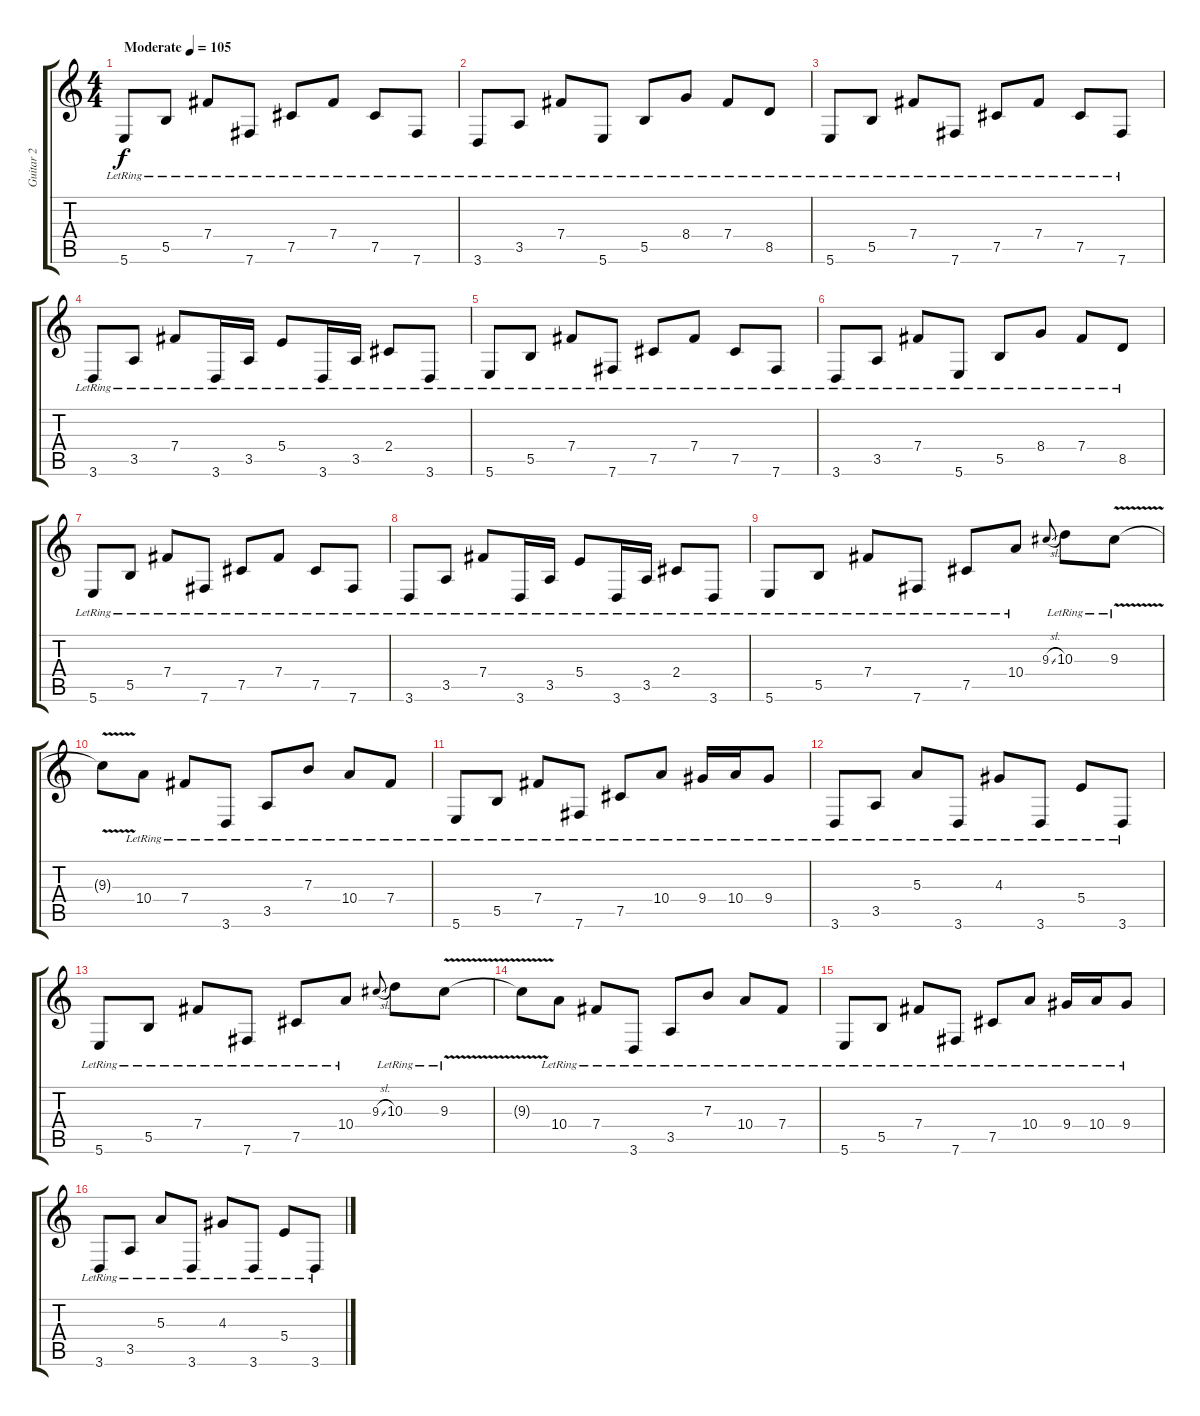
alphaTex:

\track ("Guitar 2" "Guitar 2") {instrument electricguitarclean}
\staff {score tabs}
\tuning (Db4 Ab3 E3 B2 Gb2 B1) {hide}
\ts (4 4)
\tempo (105 "Moderate")
\clef g2
\ks c
5.6{lr}.8{dy f instrument electricguitarclean} 5.5{lr}.8 7.4{lr}.8 7.6{lr}.8 7.5{lr}.8 7.4{lr}.8 7.5{lr}.8 7.6{lr}.8 |
3.6{lr}.8 3.5{lr}.8 7.4{lr}.8 5.6{lr}.8 5.5{lr}.8 8.4{lr}.8 7.4{lr}.8 8.5{lr}.8 |
5.6{lr}.8 5.5{lr}.8 7.4{lr}.8 7.6{lr}.8 7.5{lr}.8 7.4{lr}.8 7.5{lr}.8 7.6{lr}.8 |
3.6{lr}.8 3.5{lr}.8 7.4{lr}.8 3.6{lr}.16 3.5{lr}.16 5.4{lr}.8 3.6{lr}.16 3.5{lr}.16 2.4{lr}.8 3.6{lr}.8 |
5.6{lr}.8 5.5{lr}.8 7.4{lr}.8 7.6{lr}.8 7.5{lr}.8 7.4{lr}.8 7.5{lr}.8 7.6{lr}.8 |
3.6{lr}.8 3.5{lr}.8 7.4{lr}.8 5.6{lr}.8 5.5{lr}.8 8.4{lr}.8 7.4{lr}.8 8.5{lr}.8 |
5.6{lr}.8 5.5{lr}.8 7.4{lr}.8 7.6{lr}.8 7.5{lr}.8 7.4{lr}.8 7.5{lr}.8 7.6{lr}.8 |
3.6{lr}.8 3.5{lr}.8 7.4{lr}.8 3.6{lr}.16 3.5{lr}.16 5.4{lr}.8 3.6{lr}.16 3.5{lr}.16 2.4{lr}.8 3.6{lr}.8 |
5.6{lr}.8 5.5{lr}.8 7.4{lr}.8 7.6{lr}.8 7.5{lr}.8 10.4{lr}.8 9.3{sl}.8{gr onbeat} 10.3{lr}.8 9.3{v lr}.8 |
9.3{t}.8 10.4{lr}.8 7.4{lr}.8 3.6{lr}.8 3.5{lr}.8 7.3{lr}.8 10.4{lr}.8 7.4{lr}.8 |
5.6{lr}.8 5.5{lr}.8 7.4{lr}.8 7.6{lr}.8 7.5{lr}.8 10.4{lr}.8 9.4{lr}.16 10.4{lr}.16 9.4{lr}.8 |
3.6{lr}.8 3.5{lr}.8 5.3{lr}.8 3.6{lr}.8 4.3{lr}.8 3.6{lr}.8 5.4{lr}.8 3.6{lr}.8 |
5.6{lr}.8 5.5{lr}.8 7.4{lr}.8 7.6{lr}.8 7.5{lr}.8 10.4{lr}.8 9.3{sl}.8{gr onbeat} 10.3{lr}.8 9.3{v lr}.8 |
9.3{t}.8 10.4{lr}.8 7.4{lr}.8 3.6{lr}.8 3.5{lr}.8 7.3{lr}.8 10.4{lr}.8 7.4{lr}.8 |
5.6{lr}.8 5.5{lr}.8 7.4{lr}.8 7.6{lr}.8 7.5{lr}.8 10.4{lr}.8 9.4{lr}.16 10.4{lr}.16 9.4{lr}.8 |
3.6{lr}.8 3.5{lr}.8 5.3{lr}.8 3.6{lr}.8 4.3{lr}.8 3.6{lr}.8 5.4{lr}.8 3.6{lr}.8
